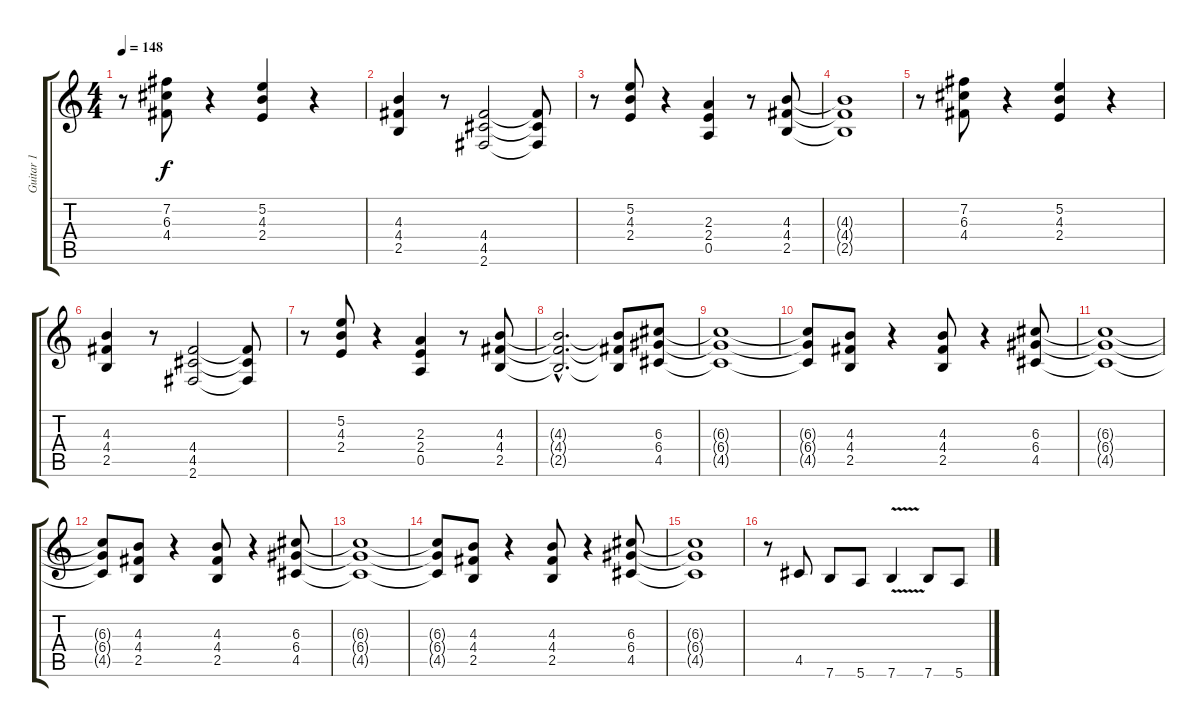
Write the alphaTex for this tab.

\track ("Guitar 1" "Guitar 1") {instrument overdrivenguitar}
\staff {score tabs}
\tuning (E4 B3 G3 D3 A2 E2) {hide}
\ts (4 4)
\tempo 148
\clef g2
\ks c
r.8{dy f} (7.2 6.3 4.4).8 r.4 (5.2 4.3 2.4).4 r.4 |
(4.3 4.4 2.5).4 r.8 (4.4 4.5 2.6).2 (4.4{t} 4.5{t} 2.6{t}).8 |
r.8 (5.2 4.3 2.4).8 r.4 (2.3 2.4 0.5).4 r.8 (4.3 4.4 2.5).8 |
(4.3{t} 4.4{t} 2.5{t}).1 |
r.8 (7.2 6.3 4.4).8 r.4 (5.2 4.3 2.4).4 r.4 |
(4.3 4.4 2.5).4 r.8 (4.4 4.5 2.6).2 (4.4{t} 4.5{t} 2.6{t}).8 |
r.8 (5.2 4.3 2.4).8 r.4 (2.3 2.4 0.5).4 r.8 (4.3 4.4 2.5).8 |
(4.3{hac t} 4.4{hac t} 2.5{hac t}).2{d} (4.3{t} 4.4{t} 2.5{t}).8 (6.3 6.4 4.5).8 |
(6.3{t} 6.4{t} 4.5{t}).1 |
(6.3{t} 6.4{t} 4.5{t}).8 (4.3 4.4 2.5).8 r.4 (4.3 4.4 2.5).8 r.4 (6.3 6.4 4.5).8 |
(6.3{t} 6.4{t} 4.5{t}).1 |
(6.3{t} 6.4{t} 4.5{t}).8 (4.3 4.4 2.5).8 r.4 (4.3 4.4 2.5).8 r.4 (6.3 6.4 4.5).8 |
(6.3{t} 6.4{t} 4.5{t}).1 |
(6.3{t} 6.4{t} 4.5{t}).8 (4.3 4.4 2.5).8 r.4 (4.3 4.4 2.5).8 r.4 (6.3 6.4 4.5).8 |
(6.3{t} 6.4{t} 4.5{t}).1 |
r.8 4.5.8 7.6.8 5.6.8 7.6{v}.4 7.6.8 5.6.8
